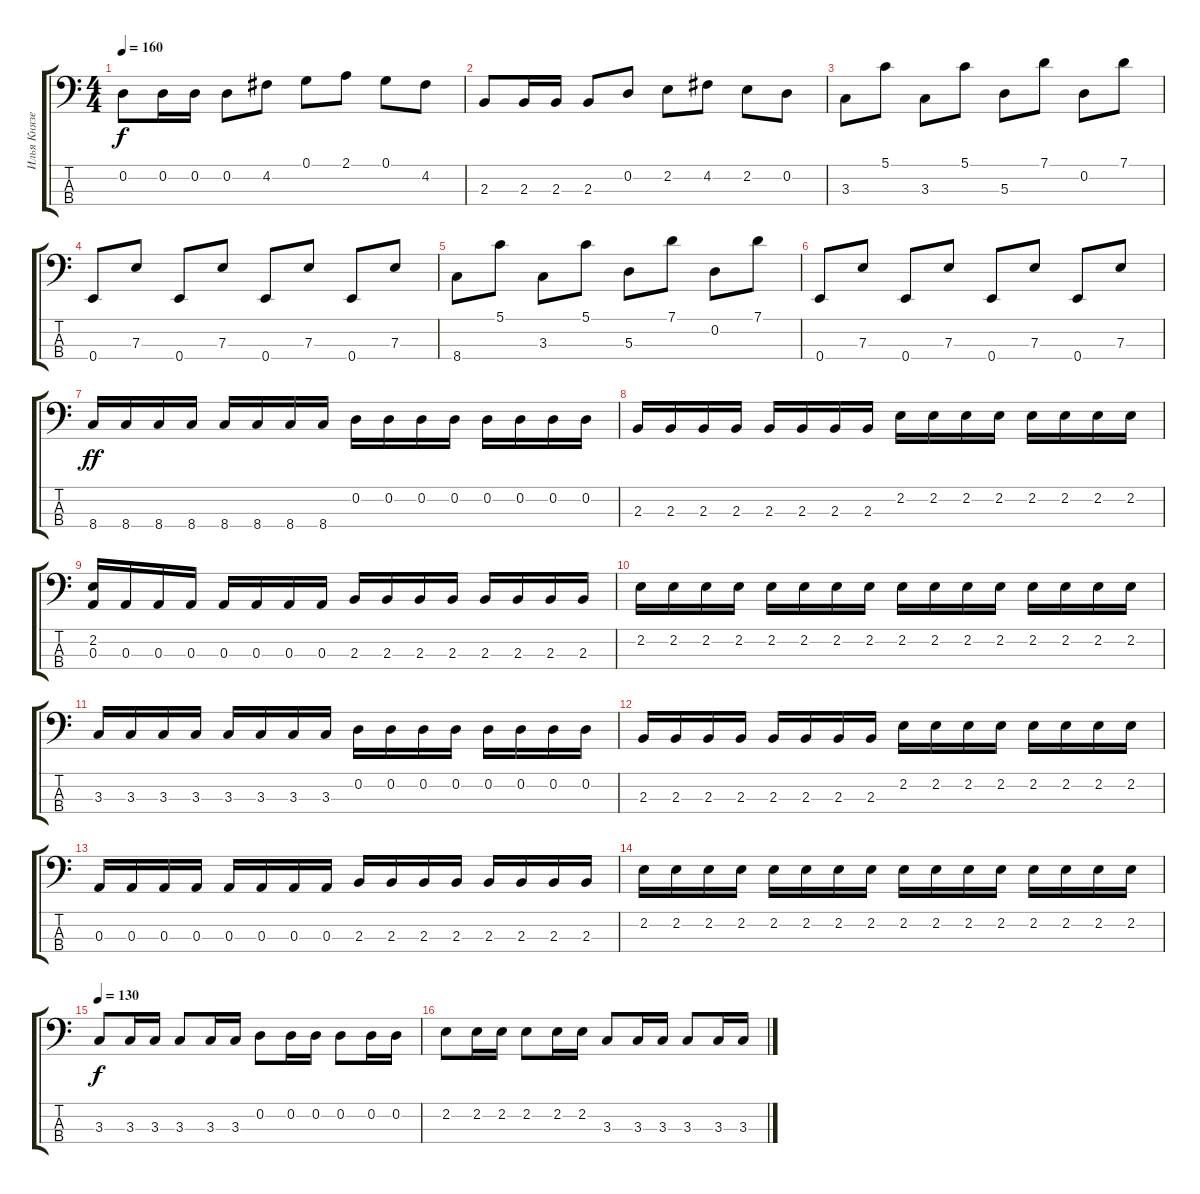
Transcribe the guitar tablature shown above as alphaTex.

\track ("Илья Князев" "Илья Князе") {instrument electricbasspick}
\staff {score tabs}
\tuning (G2 D2 A1 E1) {hide}
\ts (4 4)
\tempo 160
\clef f4
\ks c
0.2.8{dy f} 0.2.16 0.2.16 0.2.8 4.2.8 0.1.8 2.1.8 0.1.8 4.2.8 |
2.3.8 2.3.16 2.3.16 2.3.8 0.2.8 2.2.8 4.2.8 2.2.8 0.2.8 |
3.3.8 5.1.8 3.3.8 5.1.8 5.3.8 7.1.8 0.2.8 7.1.8 |
0.4.8 7.3.8 0.4.8 7.3.8 0.4.8 7.3.8 0.4.8 7.3.8 |
8.4.8 5.1.8 3.3.8 5.1.8 5.3.8 7.1.8 0.2.8 7.1.8 |
0.4.8 7.3.8 0.4.8 7.3.8 0.4.8 7.3.8 0.4.8 7.3.8 |
8.4.16{dy ff} 8.4.16 8.4.16 8.4.16 8.4.16 8.4.16 8.4.16 8.4.16 0.2.16 0.2.16 0.2.16 0.2.16 0.2.16 0.2.16 0.2.16 0.2.16 |
2.3.16 2.3.16 2.3.16 2.3.16 2.3.16 2.3.16 2.3.16 2.3.16 2.2.16 2.2.16 2.2.16 2.2.16 2.2.16 2.2.16 2.2.16 2.2.16 |
(2.2 0.3).16 0.3.16 0.3.16 0.3.16 0.3.16 0.3.16 0.3.16 0.3.16 2.3.16 2.3.16 2.3.16 2.3.16 2.3.16 2.3.16 2.3.16 2.3.16 |
2.2.16 2.2.16 2.2.16 2.2.16 2.2.16 2.2.16 2.2.16 2.2.16 2.2.16 2.2.16 2.2.16 2.2.16 2.2.16 2.2.16 2.2.16 2.2.16 |
3.3.16 3.3.16 3.3.16 3.3.16 3.3.16 3.3.16 3.3.16 3.3.16 0.2.16 0.2.16 0.2.16 0.2.16 0.2.16 0.2.16 0.2.16 0.2.16 |
2.3.16 2.3.16 2.3.16 2.3.16 2.3.16 2.3.16 2.3.16 2.3.16 2.2.16 2.2.16 2.2.16 2.2.16 2.2.16 2.2.16 2.2.16 2.2.16 |
0.3.16 0.3.16 0.3.16 0.3.16 0.3.16 0.3.16 0.3.16 0.3.16 2.3.16 2.3.16 2.3.16 2.3.16 2.3.16 2.3.16 2.3.16 2.3.16 |
2.2.16 2.2.16 2.2.16 2.2.16 2.2.16 2.2.16 2.2.16 2.2.16 2.2.16 2.2.16 2.2.16 2.2.16 2.2.16 2.2.16 2.2.16 2.2.16 |
\tempo 130
3.3.8{dy f} 3.3.16 3.3.16 3.3.8 3.3.16 3.3.16 0.2.8 0.2.16 0.2.16 0.2.8 0.2.16 0.2.16 |
2.2.8 2.2.16 2.2.16 2.2.8 2.2.16 2.2.16 3.3.8 3.3.16 3.3.16 3.3.8 3.3.16 3.3.16
